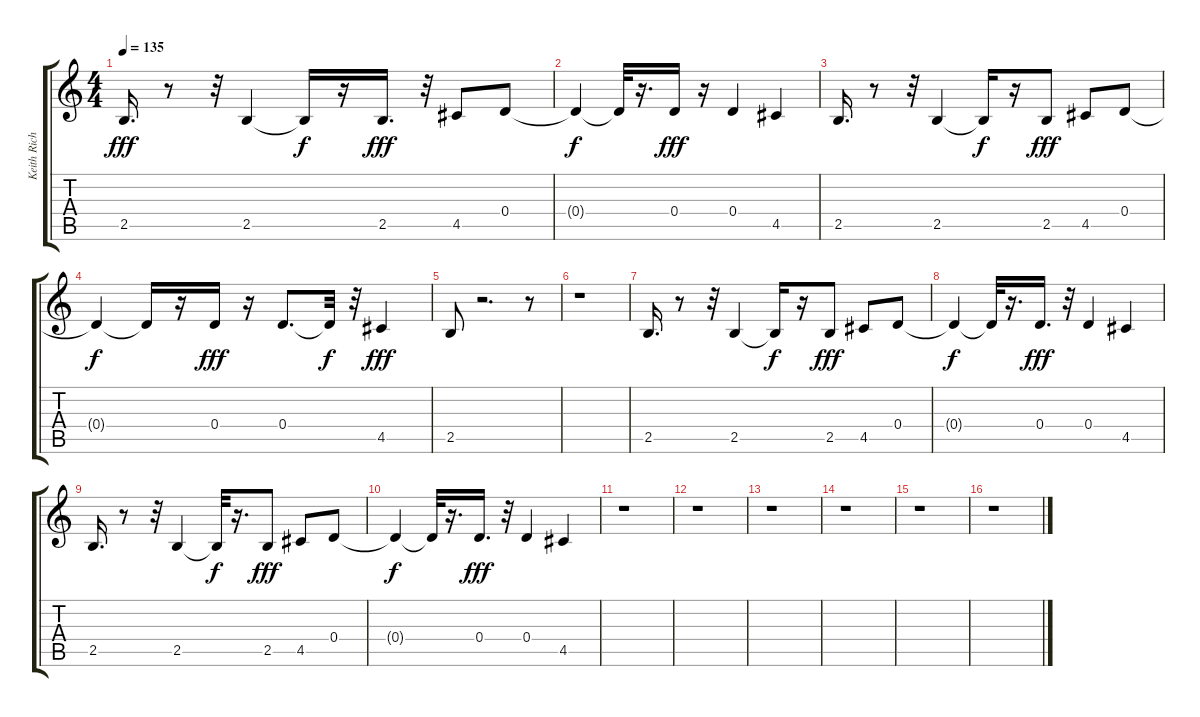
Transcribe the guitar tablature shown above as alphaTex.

\track ("Keith Richards - Lead" "Keith Rich") {instrument overdrivenguitar}
\staff {score tabs}
\tuning (E4 B3 G3 D3 A2 E2) {hide}
\ts (4 4)
\tempo 135
\clef g2
\ks c
2.5.16{d dy fff} r.8 r.32 2.5.4 2.5{t}.16{dy f} r.16 2.5.16{d dy fff} r.32 4.5.8 0.4.8 |
0.4{t}.4{dy f} 0.4{t}.32 r.16{d} 0.4.16{dy fff} r.16 0.4.4 4.5.4 |
2.5.16{d} r.8 r.32 2.5.4 2.5{t}.16{dy f} r.16 2.5.8{dy fff} 4.5.8 0.4.8 |
0.4{t}.4{dy f} 0.4{t}.16 r.16 0.4.16{dy fff} r.16 0.4.8{d} 0.4{t}.32{dy f} r.32 4.5.4{dy fff} |
2.5.8 r.2{d} r.8 |
r.1 |
2.5.16{d} r.8 r.32 2.5.4 2.5{t}.16{dy f} r.16 2.5.8{dy fff} 4.5.8 0.4.8 |
0.4{t}.4{dy f} 0.4{t}.32 r.16{d} 0.4.16{d dy fff} r.32 0.4.4 4.5.4 |
2.5.16{d} r.8 r.32 2.5.4 2.5{t}.32{dy f} r.16{d} 2.5.8{dy fff} 4.5.8 0.4.8 |
0.4{t}.4{dy f} 0.4{t}.32 r.16{d} 0.4.16{d dy fff} r.32 0.4.4 4.5.4 |
r.1 |
r.1 |
r.1 |
r.1 |
r.1 |
r.1
